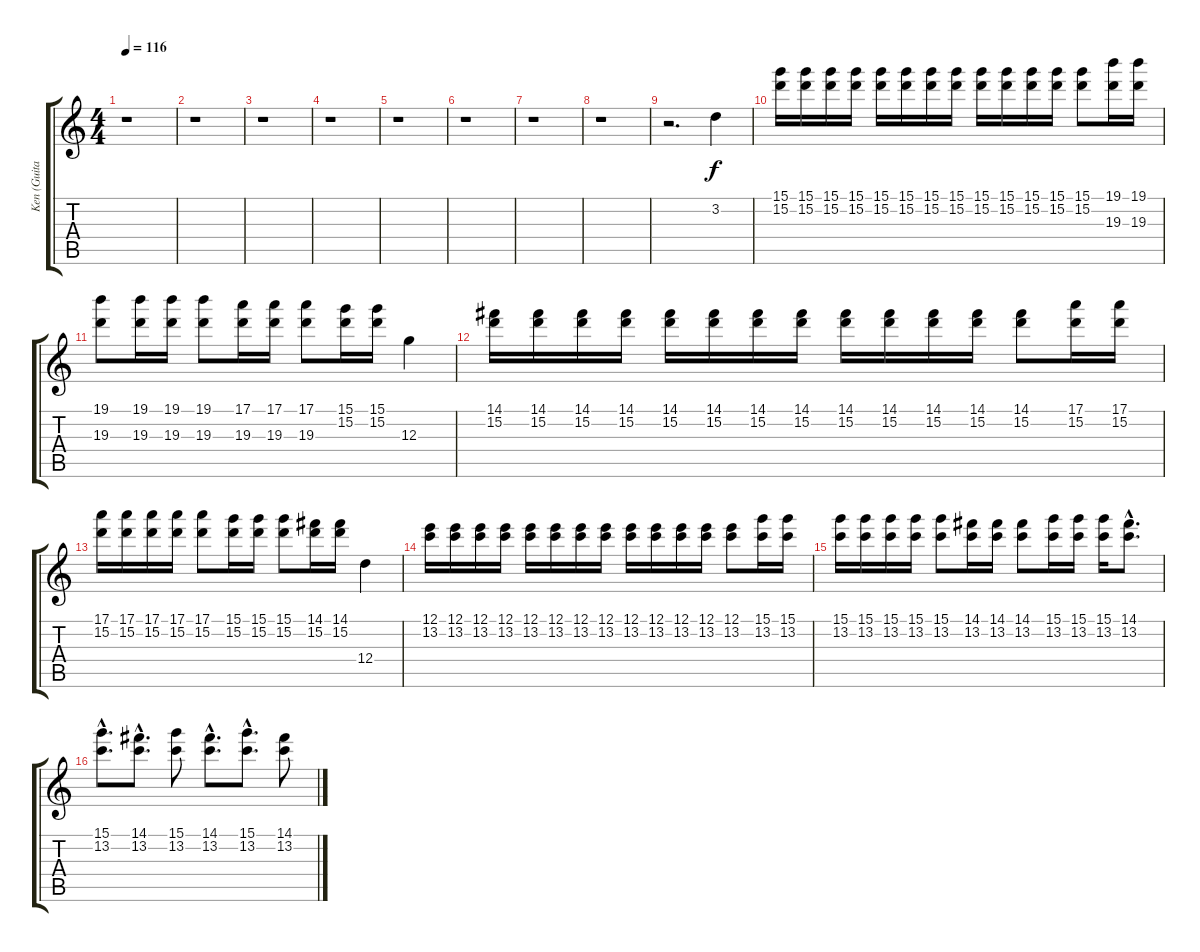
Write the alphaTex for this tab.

\track ("Ken (Guitar 2)" "Ken (Guita") {instrument distortionguitar}
\staff {score tabs}
\tuning (E4 B3 G3 D3 A2 E2) {hide}
\ts (4 4)
\tempo 116
\clef g2
\ks c
r.1{dy f} |
r.1 |
r.1 |
r.1 |
r.1 |
r.1 |
r.1 |
r.1 |
r.2{d} 3.2.4{volume 12 balance 9 instrument distortionguitar} |
(15.1 15.2).16 (15.1 15.2).16 (15.1 15.2).16 (15.1 15.2).16 (15.1 15.2).16 (15.1 15.2).16 (15.1 15.2).16 (15.1 15.2).16 (15.1 15.2).16 (15.1 15.2).16 (15.1 15.2).16 (15.1 15.2).16 (15.1 15.2).8 (19.1 19.3).16 (19.1 19.3).16 |
(19.1 19.3).8 (19.1 19.3).16 (19.1 19.3).16 (19.1 19.3).8 (17.1 19.3).16 (17.1 19.3).16 (17.1 19.3).8 (15.1 15.2).16 (15.1 15.2).16 12.3.4 |
(14.1 15.2).16 (14.1 15.2).16 (14.1 15.2).16 (14.1 15.2).16 (14.1 15.2).16 (14.1 15.2).16 (14.1 15.2).16 (14.1 15.2).16 (14.1 15.2).16 (14.1 15.2).16 (14.1 15.2).16 (14.1 15.2).16 (14.1 15.2).8 (17.1 15.2).16 (17.1 15.2).16 |
(17.1 15.2).16 (17.1 15.2).16 (17.1 15.2).16 (17.1 15.2).16 (17.1 15.2).8 (15.1 15.2).16 (15.1 15.2).16 (15.1 15.2).8 (14.1 15.2).16 (14.1 15.2).16 12.4.4 |
(12.1 13.2).16 (12.1 13.2).16 (12.1 13.2).16 (12.1 13.2).16 (12.1 13.2).16 (12.1 13.2).16 (12.1 13.2).16 (12.1 13.2).16 (12.1 13.2).16 (12.1 13.2).16 (12.1 13.2).16 (12.1 13.2).16 (12.1 13.2).8 (15.1 13.2).16 (15.1 13.2).16 |
(15.1 13.2).16 (15.1 13.2).16 (15.1 13.2).16 (15.1 13.2).16 (15.1 13.2).8 (14.1 13.2).16 (14.1 13.2).16 (14.1 13.2).8 (15.1 13.2).16 (15.1 13.2).16 (15.1 13.2).16 (14.1{hac} 13.2{hac}).8{d} |
(15.1{hac} 13.2{hac}).8{d} (14.1{hac} 13.2{hac}).8{d} (15.1 13.2).8 (14.1{hac} 13.2{hac}).8{d} (15.1{hac} 13.2{hac}).8{d} (14.1 13.2).8
